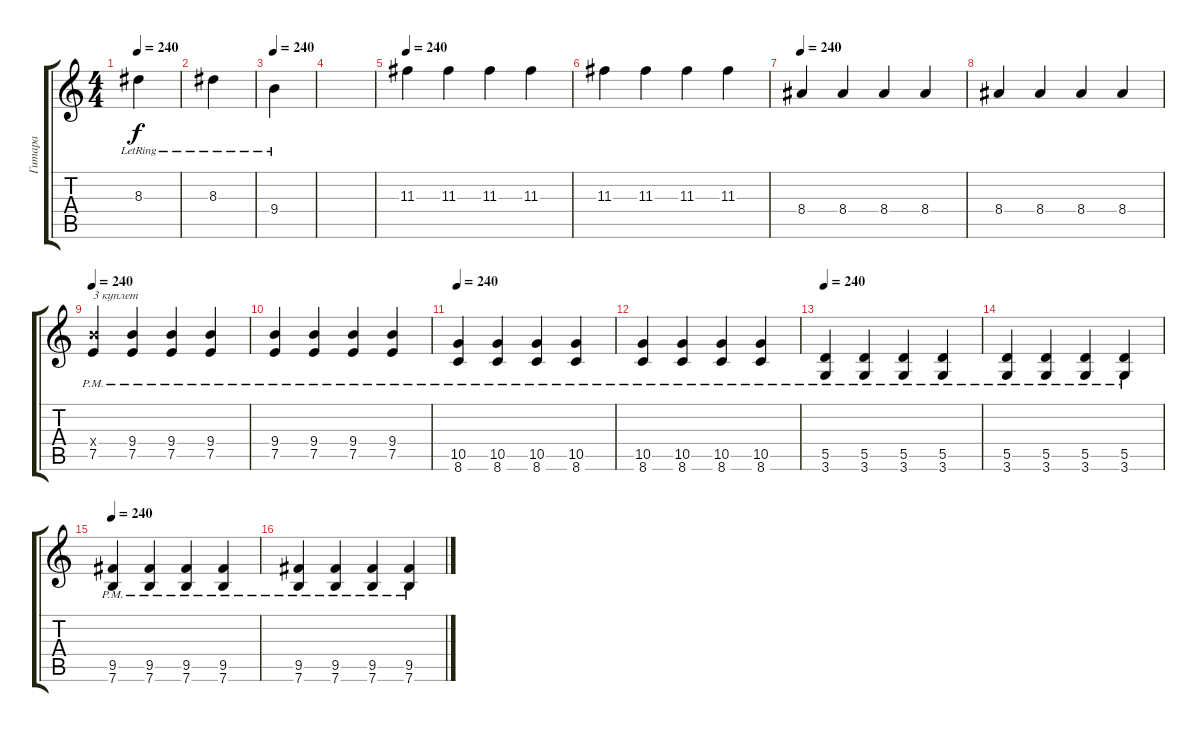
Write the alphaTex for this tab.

\track ("Гитара" "Гитара") {instrument overdrivenguitar}
\staff {score tabs}
\tuning (E4 B3 G3 D3 A2 E2) {hide}
\ts (4 4)
\tempo 240
\clef g2
\ks c
8.3{lr}.4{dy f} |
8.3{lr}.4 |
\tempo 240
9.4{lr}.4 |
|
\tempo 240
11.3.4 11.3.4 11.3.4 11.3.4 |
11.3.4 11.3.4 11.3.4 11.3.4 |
\tempo 240
8.4.4 8.4.4 8.4.4 8.4.4 |
8.4.4 8.4.4 8.4.4 8.4.4 |
\tempo 240
(9.4{x} 7.5{pm}).4{txt "3 куплет"} (9.4{pm} 7.5{pm}).4 (9.4{pm} 7.5{pm}).4 (9.4{pm} 7.5{pm}).4 |
(9.4{pm} 7.5{pm}).4 (9.4{pm} 7.5{pm}).4 (9.4{pm} 7.5{pm}).4 (9.4{pm} 7.5{pm}).4 |
\tempo 240
(10.5{pm} 8.6{pm}).4 (10.5{pm} 8.6{pm}).4 (10.5{pm} 8.6{pm}).4 (10.5{pm} 8.6{pm}).4 |
(10.5{pm} 8.6{pm}).4 (10.5{pm} 8.6{pm}).4 (10.5{pm} 8.6{pm}).4 (10.5{pm} 8.6{pm}).4 |
\tempo 240
(5.5{pm} 3.6{pm}).4 (5.5{pm} 3.6{pm}).4 (5.5{pm} 3.6{pm}).4 (5.5{pm} 3.6{pm}).4 |
(5.5{pm} 3.6{pm}).4 (5.5{pm} 3.6{pm}).4 (5.5{pm} 3.6{pm}).4 (5.5{pm} 3.6{pm}).4 |
\tempo 240
(9.5{pm} 7.6{pm}).4 (9.5{pm} 7.6{pm}).4 (9.5{pm} 7.6{pm}).4 (9.5{pm} 7.6{pm}).4 |
(9.5{pm} 7.6{pm}).4 (9.5{pm} 7.6{pm}).4 (9.5{pm} 7.6{pm}).4 (9.5{pm} 7.6{pm}).4
